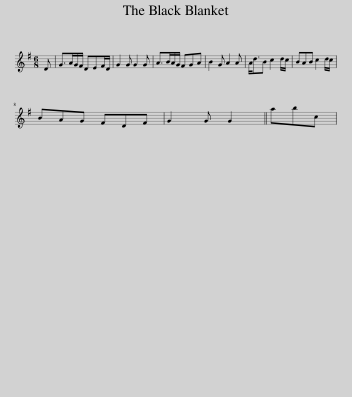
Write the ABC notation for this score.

X:1
L:1/8
M:6/8
I:linebreak $
K:G
V:1 treble
V:1
 D | G>AG/F/ DEF/D/ | G2 G G2 G | A>BA/G/ FGA | B2 G A2 A | %5
 A<dB c2 d/c/ | BAB c2 d/c/ |$ BAG FDF | G2 G G2 || abc | %10
